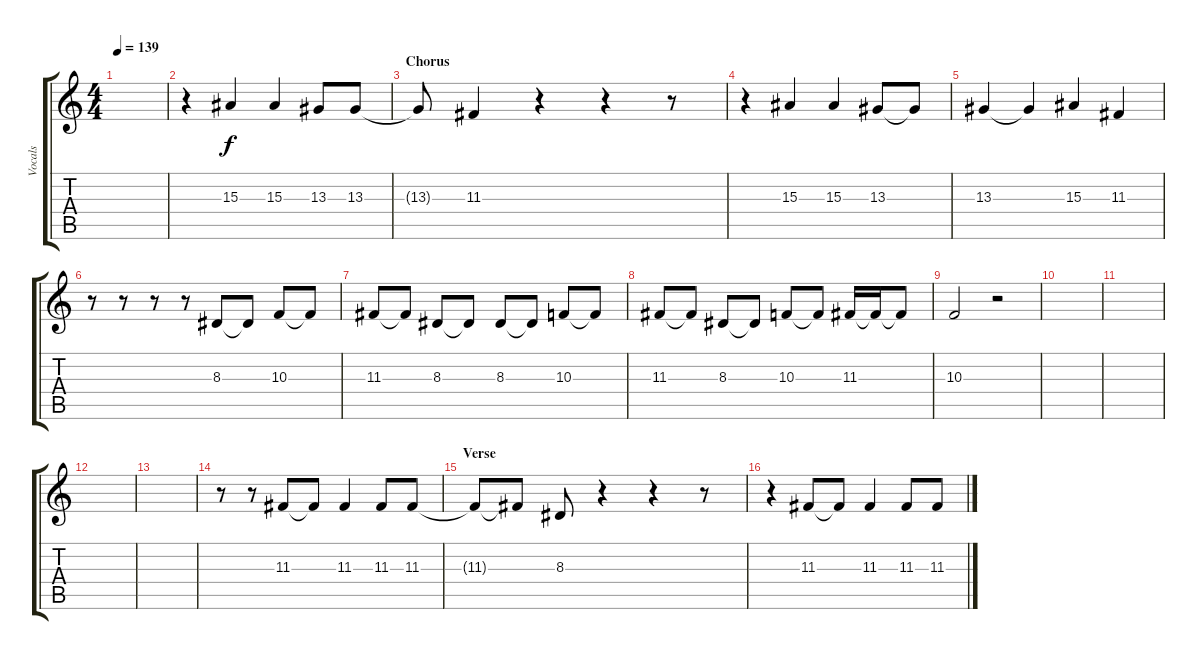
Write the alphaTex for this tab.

\track ("Vocals" "Vocals") {instrument oboe}
\staff {score tabs}
\tuning (E4 B3 G3 D3 A2 E2) {hide}
\ts (4 4)
\tempo 139
\clef g2
\ks c
|
r.4 15.3.4 15.3.4 13.3.8 13.3.8 |
\section ("" "Chorus")
13.3{t}.8 11.3.4 r.4 r.4 r.8 |
r.4 15.3.4 15.3.4 13.3.8 13.3{t}.8 |
13.3.4 13.3{t}.4 15.3.4 11.3.4 |
r.8 r.8 r.8 r.8 8.3.8 8.3{t}.8 10.3.8 10.3{t}.8 |
11.3.8 11.3{t}.8 8.3.8 8.3{t}.8 8.3.8 8.3{t}.8 10.3.8 10.3{t}.8 |
11.3.8 11.3{t}.8 8.3.8 8.3{t}.8 10.3.8 10.3{t}.8 11.3.16 11.3{t}.16 11.3{t}.8 |
10.3.2 r.2 |
|
|
|
|
r.8 r.8 11.3.8 11.3{t}.8 11.3.4 11.3.8 11.3.8 |
\section ("" "Verse")
11.3{t}.8 11.3{t}.8 8.3.8 r.4 r.4 r.8 |
r.4 11.3.8 11.3{t}.8 11.3.4 11.3.8 11.3.8
